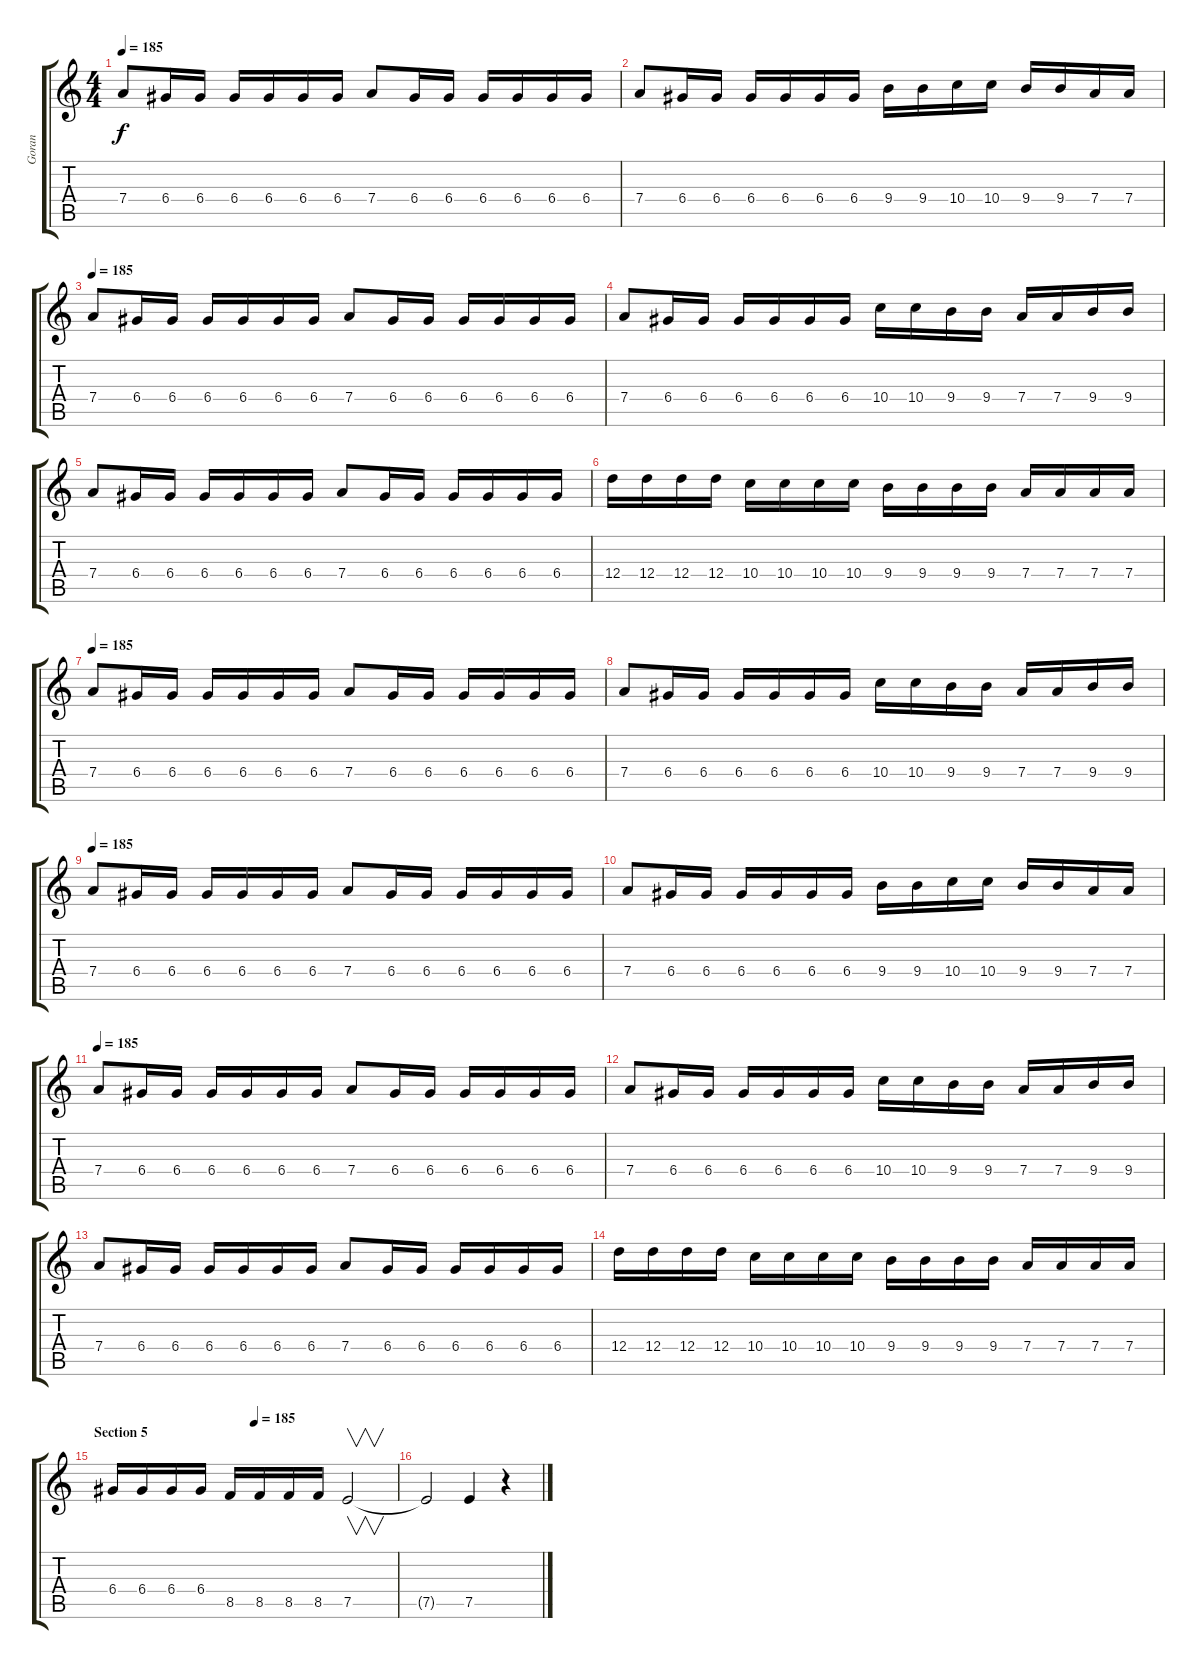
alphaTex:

\track ("Goran" "Goran") {instrument distortionguitar}
\staff {score tabs}
\tuning (E4 B3 G3 D3 A2 E2) {hide}
\ts (4 4)
\tempo 185
\clef g2
\ks c
7.4.8{dy f} 6.4.16 6.4.16 6.4.16 6.4.16 6.4.16 6.4.16 7.4.8 6.4.16 6.4.16 6.4.16 6.4.16 6.4.16 6.4.16 |
7.4.8 6.4.16 6.4.16 6.4.16 6.4.16 6.4.16 6.4.16 9.4.16 9.4.16 10.4.16 10.4.16 9.4.16 9.4.16 7.4.16 7.4.16 |
\tempo 185
7.4.8 6.4.16 6.4.16 6.4.16 6.4.16 6.4.16 6.4.16 7.4.8 6.4.16 6.4.16 6.4.16 6.4.16 6.4.16 6.4.16 |
7.4.8 6.4.16 6.4.16 6.4.16 6.4.16 6.4.16 6.4.16 10.4.16 10.4.16 9.4.16 9.4.16 7.4.16 7.4.16 9.4.16 9.4.16 |
7.4.8 6.4.16 6.4.16 6.4.16 6.4.16 6.4.16 6.4.16 7.4.8 6.4.16 6.4.16 6.4.16 6.4.16 6.4.16 6.4.16 |
12.4.16 12.4.16 12.4.16 12.4.16 10.4.16 10.4.16 10.4.16 10.4.16 9.4.16 9.4.16 9.4.16 9.4.16 7.4.16 7.4.16 7.4.16 7.4.16 |
\tempo 185
7.4.8 6.4.16 6.4.16 6.4.16 6.4.16 6.4.16 6.4.16 7.4.8 6.4.16 6.4.16 6.4.16 6.4.16 6.4.16 6.4.16 |
7.4.8 6.4.16 6.4.16 6.4.16 6.4.16 6.4.16 6.4.16 10.4.16 10.4.16 9.4.16 9.4.16 7.4.16 7.4.16 9.4.16 9.4.16 |
\tempo 185
7.4.8 6.4.16 6.4.16 6.4.16 6.4.16 6.4.16 6.4.16 7.4.8 6.4.16 6.4.16 6.4.16 6.4.16 6.4.16 6.4.16 |
7.4.8 6.4.16 6.4.16 6.4.16 6.4.16 6.4.16 6.4.16 9.4.16 9.4.16 10.4.16 10.4.16 9.4.16 9.4.16 7.4.16 7.4.16 |
\tempo 185
7.4.8 6.4.16 6.4.16 6.4.16 6.4.16 6.4.16 6.4.16 7.4.8 6.4.16 6.4.16 6.4.16 6.4.16 6.4.16 6.4.16 |
7.4.8 6.4.16 6.4.16 6.4.16 6.4.16 6.4.16 6.4.16 10.4.16 10.4.16 9.4.16 9.4.16 7.4.16 7.4.16 9.4.16 9.4.16 |
7.4.8 6.4.16 6.4.16 6.4.16 6.4.16 6.4.16 6.4.16 7.4.8 6.4.16 6.4.16 6.4.16 6.4.16 6.4.16 6.4.16 |
12.4.16 12.4.16 12.4.16 12.4.16 10.4.16 10.4.16 10.4.16 10.4.16 9.4.16 9.4.16 9.4.16 9.4.16 7.4.16 7.4.16 7.4.16 7.4.16 |
\section ("" "Section 5")
\tempo (185 0.5)
6.4.16 6.4.16 6.4.16 6.4.16 8.5.16 8.5.16 8.5.16 8.5.16 7.5.2{v} |
7.5{t}.2 7.5.4 r.4
